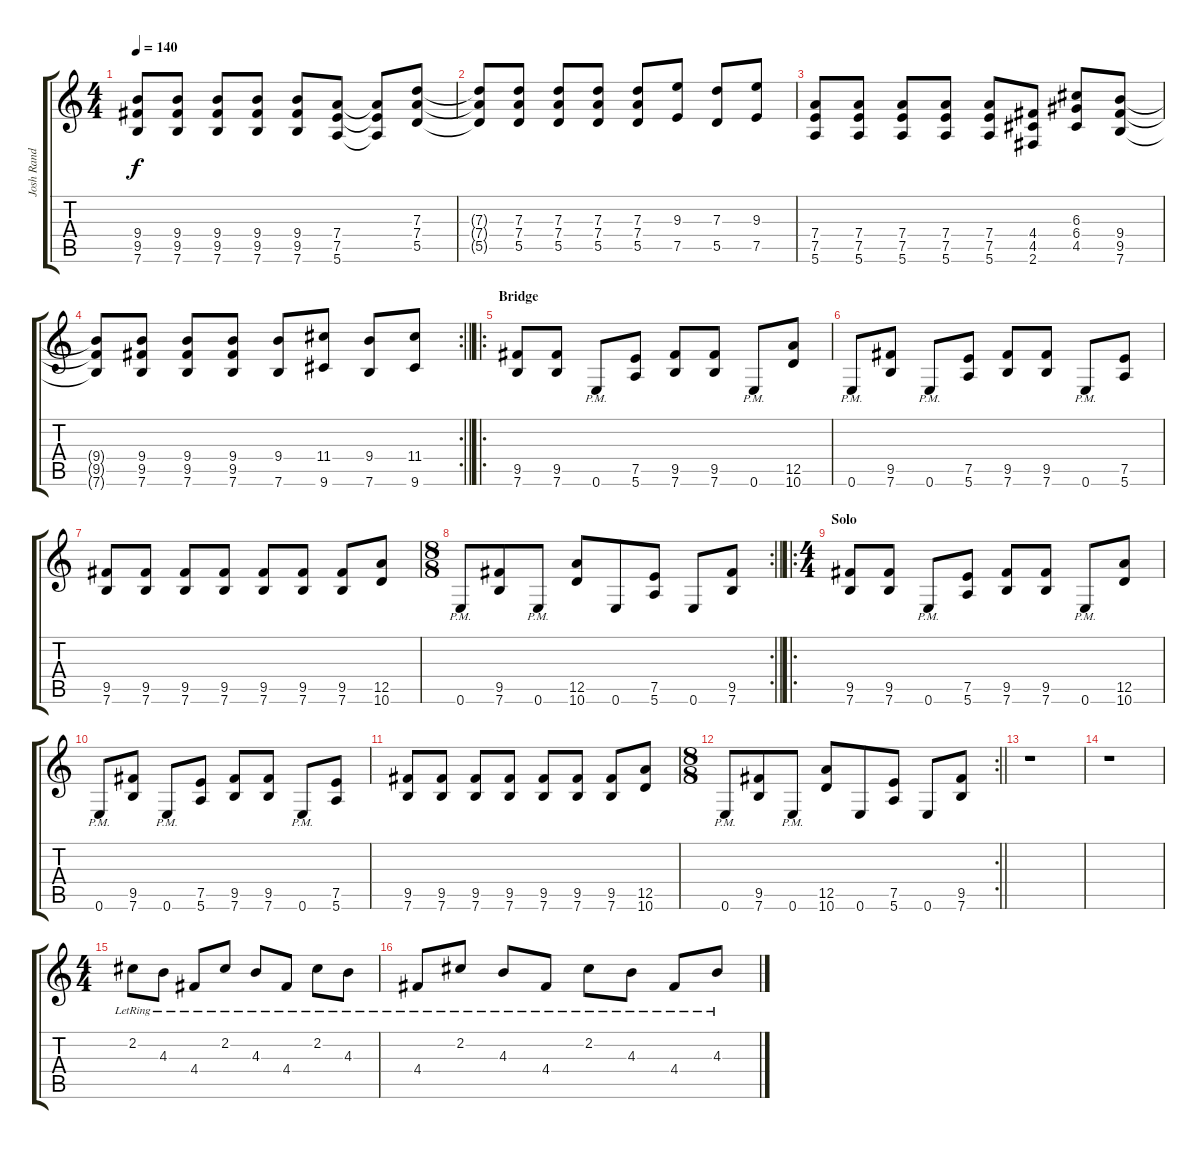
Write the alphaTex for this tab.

\track ("Josh Rand" "Josh Rand") {instrument acousticguitarsteel}
\staff {score tabs}
\tuning (E4 B3 G3 D3 A2 E2) {hide}
\ts (4 4)
\tempo 140
\clef g2
\ks c
(9.4 9.5 7.6).8{dy f} (9.4 9.5 7.6).8 (9.4 9.5 7.6).8 (9.4 9.5 7.6).8 (9.4 9.5 7.6).8 (7.4 7.5 5.6).8 (7.4{t} 7.5{t} 5.6{t}).8 (7.3 7.4 5.5).8 |
(7.3{t} 7.4{t} 5.5{t}).8 (7.3 7.4 5.5).8 (7.3 7.4 5.5).8 (7.3 7.4 5.5).8 (7.3 7.4 5.5).8 (9.3 7.5).8 (7.3 5.5).8 (9.3 7.5).8 |
(7.4 7.5 5.6).8 (7.4 7.5 5.6).8 (7.4 7.5 5.6).8 (7.4 7.5 5.6).8 (7.4 7.5 5.6).8 (4.4 4.5 2.6).8 (6.3 6.4 4.5).8 (9.4 9.5 7.6).8 |
\rc 2
\barLineRight lightlight
(9.4{t} 9.5{t} 7.6{t}).8 (9.4 9.5 7.6).8 (9.4 9.5 7.6).8 (9.4 9.5 7.6).8 (9.4 7.6).8 (11.4 9.6).8 (9.4 7.6).8 (11.4 9.6).8 |
\ro
\section ("" "Bridge")
(9.5 7.6).8 (9.5 7.6).8 0.6{pm}.8 (7.5 5.6).8 (9.5 7.6).8 (9.5 7.6).8 0.6{pm}.8 (12.5 10.6).8 |
0.6{pm}.8 (9.5 7.6).8 0.6{pm}.8 (7.5 5.6).8 (9.5 7.6).8 (9.5 7.6).8 0.6{pm}.8 (7.5 5.6).8 |
(9.5 7.6).8 (9.5 7.6).8 (9.5 7.6).8 (9.5 7.6).8 (9.5 7.6).8 (9.5 7.6).8 (9.5 7.6).8 (12.5 10.6).8 |
\rc 2
\ts (8 8)
\barLineRight lightlight
0.6{pm}.8 (9.5 7.6).8 0.6{pm}.8 (12.5 10.6).8 0.6.8 (7.5 5.6).8 0.6.8 (9.5 7.6).8 |
\ro
\ts (4 4)
\section ("" "Solo")
(9.5 7.6).8 (9.5 7.6).8 0.6{pm}.8 (7.5 5.6).8 (9.5 7.6).8 (9.5 7.6).8 0.6{pm}.8 (12.5 10.6).8 |
0.6{pm}.8 (9.5 7.6).8 0.6{pm}.8 (7.5 5.6).8 (9.5 7.6).8 (9.5 7.6).8 0.6{pm}.8 (7.5 5.6).8 |
(9.5 7.6).8 (9.5 7.6).8 (9.5 7.6).8 (9.5 7.6).8 (9.5 7.6).8 (9.5 7.6).8 (9.5 7.6).8 (12.5 10.6).8 |
\rc 2
\ts (8 8)
\barLineRight lightlight
0.6{pm}.8 (9.5 7.6).8 0.6{pm}.8 (12.5 10.6).8 0.6.8 (7.5 5.6).8 0.6.8 (9.5 7.6).8 |
r.1 |
r.1 |
\ts (4 4)
2.2{lr}.8{volume 7 instrument acousticguitarsteel} 4.3{lr}.8 4.4{lr}.8 2.2{lr}.8 4.3{lr}.8 4.4{lr}.8 2.2{lr}.8 4.3{lr}.8 |
4.4{lr}.8 2.2{lr}.8 4.3{lr}.8 4.4{lr}.8 2.2{lr}.8 4.3{lr}.8 4.4{lr}.8 4.3{lr}.8
